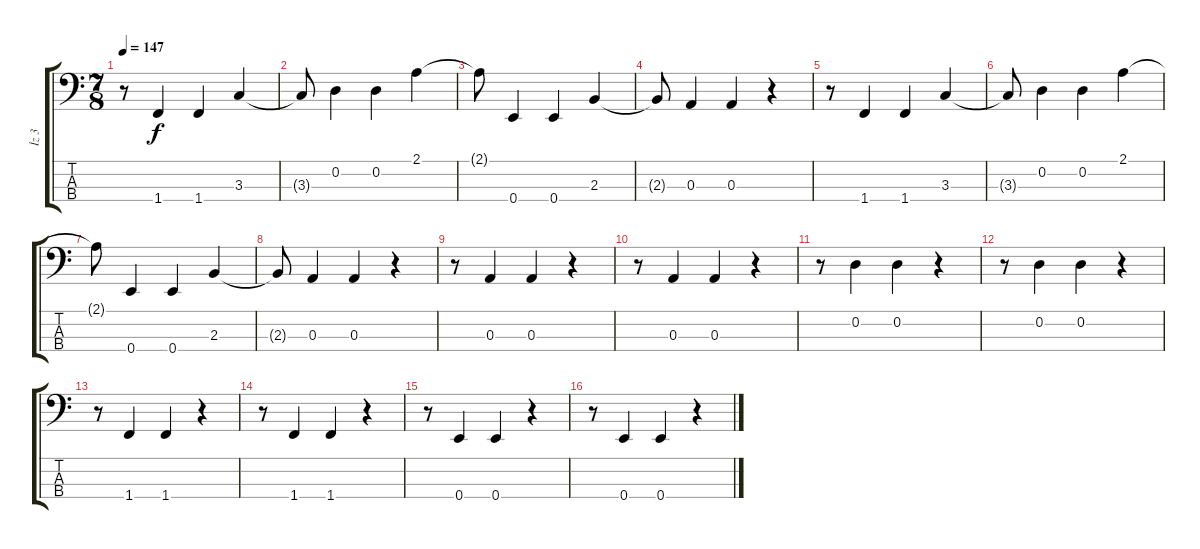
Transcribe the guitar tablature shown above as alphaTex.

\track ("İz 3" "İz 3") {instrument electricbassfinger}
\staff {score tabs}
\tuning (G2 D2 A1 E1) {hide}
\ts (7 8)
\tempo 147
\clef f4
\ks c
r.8{dy f} 1.4.4 1.4.4 3.3.4 |
3.3{t}.8 0.2.4 0.2.4 2.1.4 |
2.1{t}.8 0.4.4 0.4.4 2.3.4 |
2.3{t}.8 0.3.4 0.3.4 r.4 |
r.8 1.4.4 1.4.4 3.3.4 |
3.3{t}.8 0.2.4 0.2.4 2.1.4 |
2.1{t}.8 0.4.4 0.4.4 2.3.4 |
2.3{t}.8 0.3.4 0.3.4 r.4 |
r.8 0.3.4 0.3.4 r.4 |
r.8 0.3.4 0.3.4 r.4 |
r.8 0.2.4 0.2.4 r.4 |
r.8 0.2.4 0.2.4 r.4 |
r.8 1.4.4 1.4.4 r.4 |
r.8 1.4.4 1.4.4 r.4 |
r.8 0.4.4 0.4.4 r.4 |
r.8 0.4.4 0.4.4 r.4
